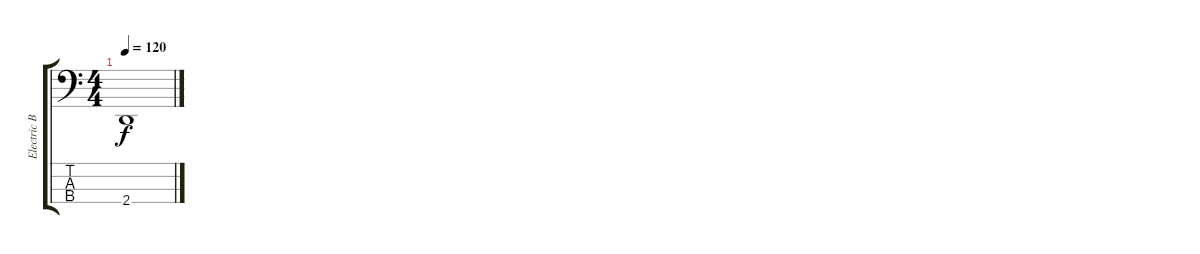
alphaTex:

\track ("Electric Bass" "Electric B") {instrument electricbassfinger}
\staff {score tabs}
\tuning (F2 C2 G1 C1) {hide}
\ts (4 4)
\tempo 120
\clef f4
\ks c
2.4.1{dy f}
